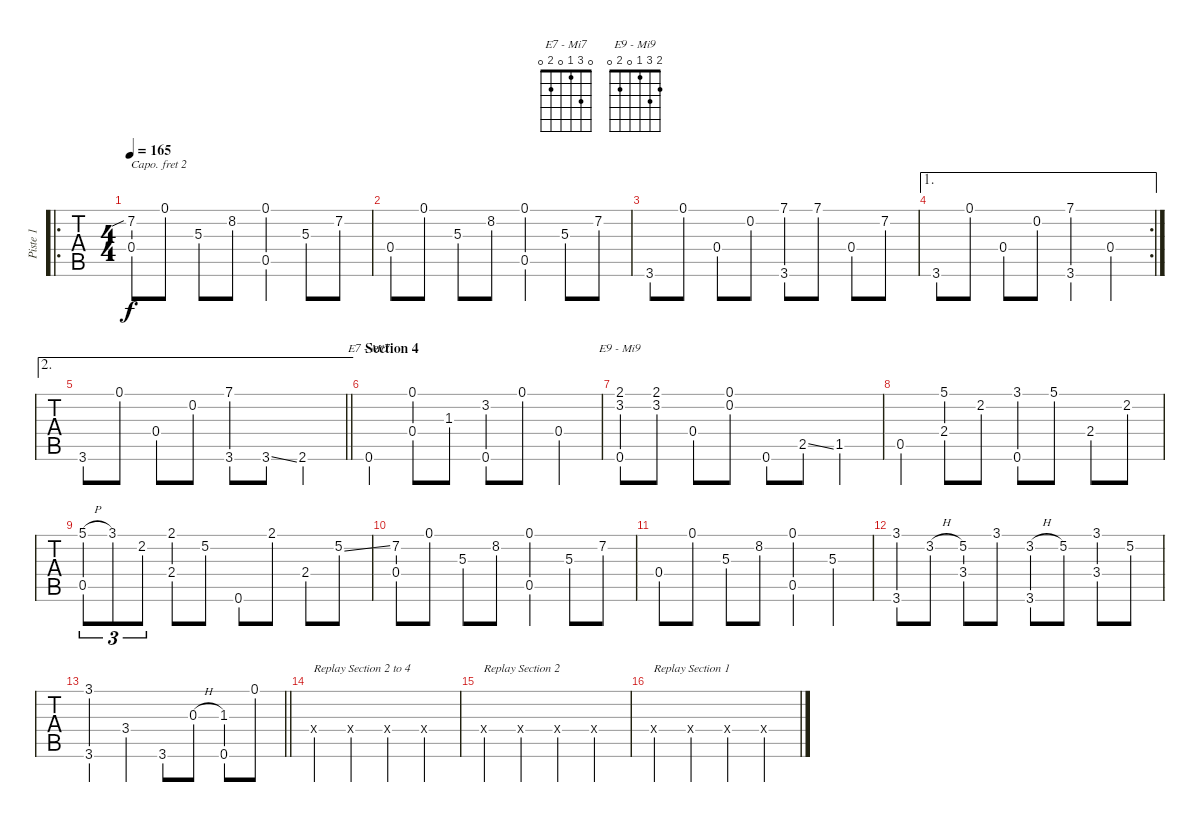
\track ("Piste 1" "Piste 1") {instrument acousticguitarsteel}
\staff {tabs}
\capo 2
\tuning (E4 B3 G3 D3 A2 E2) {hide}
\chord ("E7 - Mi7" 0 3 1 0 2 0)
\chord ("E9 - Mi9" 2 3 1 0 2 0)
\ro
\ts (4 4)
\tempo 165
\clef g2
\ks c
(7.2{sib} 0.4).8{dy f} 0.1.8 5.3.8 8.2.8 (0.1 0.5).4 5.3.8 7.2.8 |
0.4.8 0.1.8 5.3.8 8.2.8 (0.1 0.5).4 5.3.8 7.2.8 |
3.6.8 0.1.8 0.4.8 0.2.8 (7.1 3.6).8 7.1.8 0.4.8 7.2.8 |
\ae 1
\rc 2
3.6.8 0.1.8 0.4.8 0.2.8 (7.1 3.6).4 0.4.4 |
\ae 2
\barLineRight lightlight
3.6.8 0.1.8 0.4.8 0.2.8{beam split} (7.1 3.6).8{beam Down} 3.6{ss}.8{beam Down beam split} 2.6.4 |
\section ("" "Section 4")
0.6.4{ch "E7 - Mi7"} (0.1 0.4).8 1.3.8 (3.2 0.6).8 0.1.8 0.4.4 |
(2.1 3.2 0.6).8{ch "E9 - Mi9"} (2.1 3.2).8 0.4.8 (0.1 0.2).8{beam split} 0.6.8{beam Down} 2.5{ss}.8{beam Down beam split} 1.5.4 |
0.5.4 (5.1 2.4).8 2.2.8 (3.1 0.6).8 5.1.8 2.4.8 2.2.8 |
(5.1{h} 0.5).8{tu (3 2)} 3.1.8{tu (3 2)} 2.2.8{tu (3 2)} (2.1 2.4).8 5.2.8 0.6.8 2.1.8 2.4.8 5.2{ss}.8 |
(7.2 0.4).8 0.1.8 5.3.8 8.2.8 (0.1 0.5).4 5.3.8 7.2.8 |
0.4.8 0.1.8 5.3.8 8.2.8 (0.1 0.5).4 5.3.4 |
(3.1 3.6).8 3.2{h}.8 (5.2 3.4).8 3.1.8 (3.2{h} 3.6).8 5.2.8 (3.1 3.4).8 5.2.8 |
\barLineRight lightlight
(3.1 3.6).4 3.4.4 3.6.8 0.3{h}.8 (1.3 0.6).8 0.1.8 |
0.4{x}.4{txt "Replay Section 2 to 4"} 0.4{x}.4 0.4{x}.4 0.4{x}.4 |
0.4{x}.4{txt "Replay Section 2"} 0.4{x}.4 0.4{x}.4 0.4{x}.4 |
0.4{x}.4{txt "Replay Section 1"} 0.4{x}.4 0.4{x}.4 0.4{x}.4
